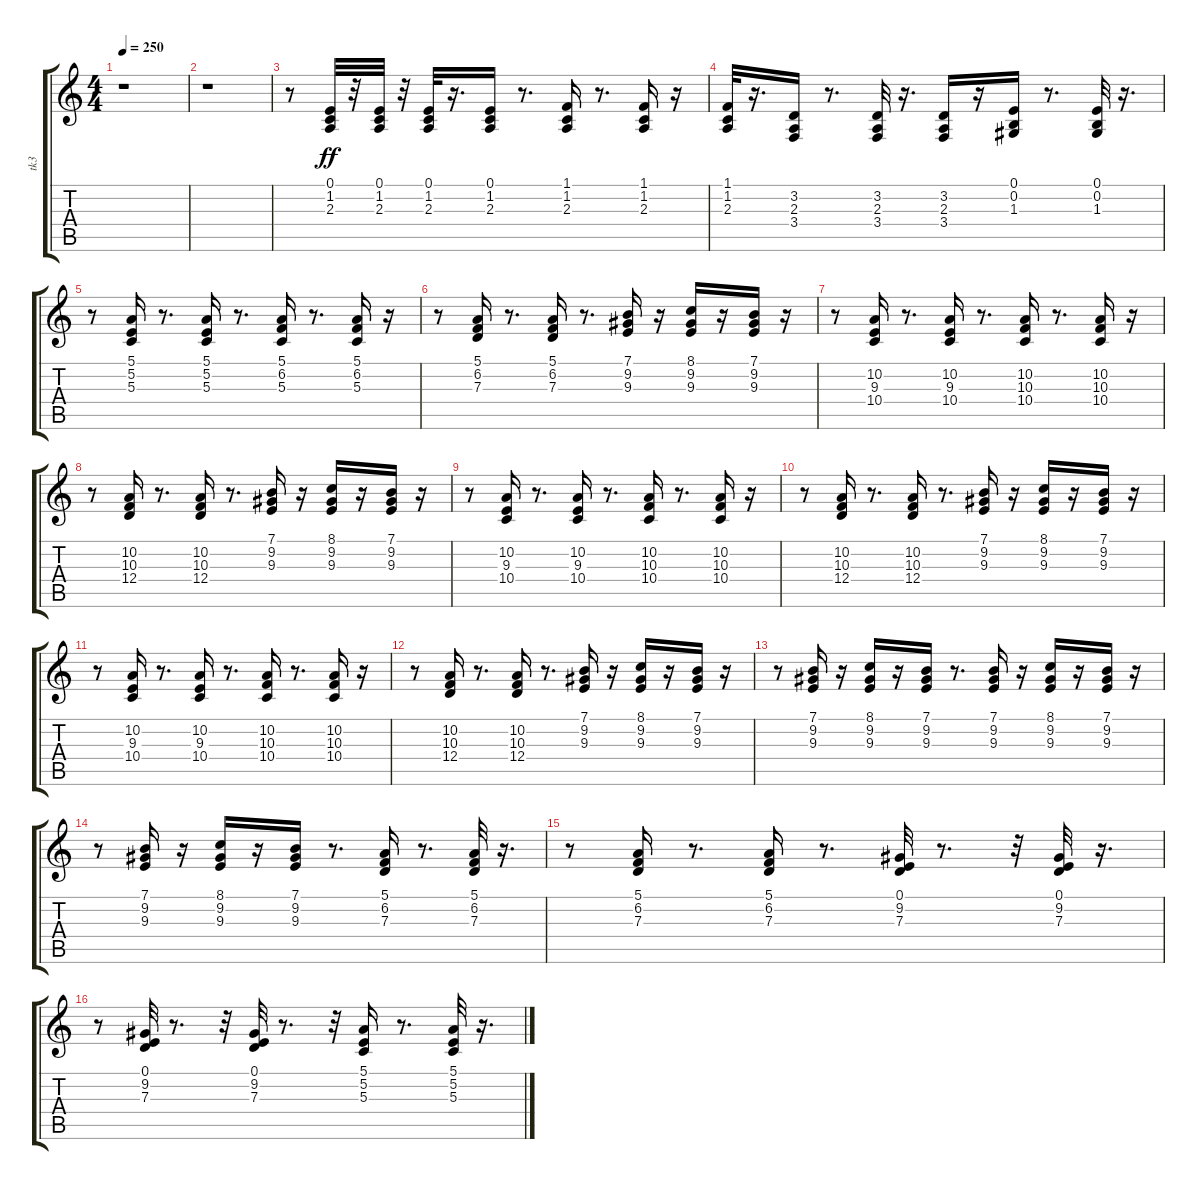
\track ("tk3" "tk3") {instrument brightacousticpiano}
\staff {score tabs}
\tuning (E4 B3 G3 D3 A2 E2) {hide}
\ts (4 4)
\tempo 250
\clef g2
\ks c
r.1{dy ff instrument brightacousticpiano} |
r.1 |
r.8 (0.1 1.2 2.3).32{balance 8} r.32 (0.1 1.2 2.3).32 r.32 (0.1 1.2 2.3).32 r.16{d} (0.1 1.2 2.3).16 r.8{d} (1.1 1.2 2.3).16 r.8{d} (1.1 1.2 2.3).16 r.16 |
(1.1 1.2 2.3).32 r.16{d} (3.2 2.3 3.4).16 r.8{d} (3.2 2.3 3.4).32 r.16{d} (3.2 2.3 3.4).16 r.16 (0.1 0.2 1.3).16 r.8{d} (0.1 0.2 1.3).32 r.16{d} |
r.8 (5.1 5.2 5.3).16 r.8{d} (5.1 5.2 5.3).16 r.8{d} (5.1 6.2 5.3).16 r.8{d} (5.1 6.2 5.3).16 r.16 |
r.8 (5.1 6.2 7.3).16 r.8{d} (5.1 6.2 7.3).16 r.8{d} (7.1 9.2 9.3).16 r.16 (8.1 9.2 9.3).16 r.16 (7.1 9.2 9.3).16 r.16 |
r.8 (10.2 9.3 10.4).16 r.8{d} (10.2 9.3 10.4).16 r.8{d} (10.2 10.3 10.4).16 r.8{d} (10.2 10.3 10.4).16 r.16 |
r.8 (10.2 10.3 12.4).16 r.8{d} (10.2 10.3 12.4).16 r.8{d} (7.1 9.2 9.3).16 r.16 (8.1 9.2 9.3).16 r.16 (7.1 9.2 9.3).16 r.16 |
r.8 (10.2 9.3 10.4).16 r.8{d} (10.2 9.3 10.4).16 r.8{d} (10.2 10.3 10.4).16 r.8{d} (10.2 10.3 10.4).16 r.16 |
r.8 (10.2 10.3 12.4).16 r.8{d} (10.2 10.3 12.4).16 r.8{d} (7.1 9.2 9.3).16 r.16 (8.1 9.2 9.3).16 r.16 (7.1 9.2 9.3).16 r.16 |
r.8 (10.2 9.3 10.4).16 r.8{d} (10.2 9.3 10.4).16 r.8{d} (10.2 10.3 10.4).16 r.8{d} (10.2 10.3 10.4).16 r.16 |
r.8 (10.2 10.3 12.4).16 r.8{d} (10.2 10.3 12.4).16 r.8{d} (7.1 9.2 9.3).16 r.16 (8.1 9.2 9.3).16 r.16 (7.1 9.2 9.3).16 r.16 |
r.8 (7.1 9.2 9.3).16 r.16 (8.1 9.2 9.3).16 r.16 (7.1 9.2 9.3).16 r.8{d} (7.1 9.2 9.3).16 r.16 (8.1 9.2 9.3).16 r.16 (7.1 9.2 9.3).16 r.16 |
r.8 (7.1 9.2 9.3).16 r.16 (8.1 9.2 9.3).16 r.16 (7.1 9.2 9.3).16 r.8{d} (5.1 6.2 7.3).16 r.8{d} (5.1 6.2 7.3).32 r.16{d} |
r.8 (5.1 6.2 7.3).16 r.8{d} (5.1 6.2 7.3).16 r.8{d} (0.1 9.2 7.3).32 r.8{d} r.32 (0.1 9.2 7.3).32 r.16{d} |
r.8 (0.1 9.2 7.3).32 r.8{d} r.32 (0.1 9.2 7.3).32 r.8{d} r.32 (5.1 5.2 5.3).16 r.8{d} (5.1 5.2 5.3).32 r.16{d}
